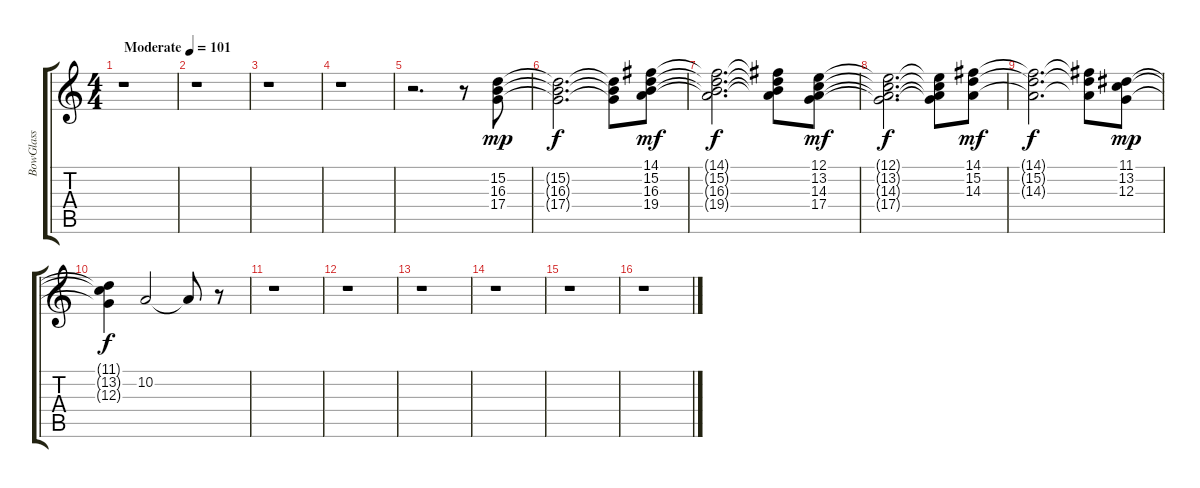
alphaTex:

\track ("BowGlass" "BowGlass") {instrument pad5bowed}
\staff {score tabs}
\tuning (E4 B3 G3 D3 A2 E2) {hide}
\ts (4 4)
\tempo (101 "Moderate")
\clef g2
\ks c
r.1{dy mp instrument pad5bowed} |
r.1 |
r.1 |
r.1 |
r.2{d} r.8 (15.2 16.3 17.4).8 |
(15.2{t} 16.3{t} 17.4{t}).2{d dy f} (15.2{t} 16.3{t} 17.4{t}).8 (14.1 15.2 16.3 19.4).8{dy mf} |
(14.1{t} 15.2{t} 16.3{t} 19.4{t}).2{d dy f} (14.1{t} 15.2{t} 16.3{t} 19.4{t}).8 (12.1 13.2 14.3 17.4).8{dy mf} |
(12.1{t} 13.2{t} 14.3{t} 17.4{t}).2{d dy f} (12.1{t} 13.2{t} 14.3{t} 17.4{t}).8 (14.1 15.2 14.3).8{dy mf} |
(14.1{t} 15.2{t} 14.3{t}).2{d dy f} (14.1{t} 15.2{t} 14.3{t}).8 (11.1 13.2 12.3).8{dy mp} |
(11.1{t} 13.2{t} 12.3{t}).4{dy f} 10.2.2 10.2{t}.8 r.8 |
r.1 |
r.1 |
r.1 |
r.1 |
r.1 |
r.1
